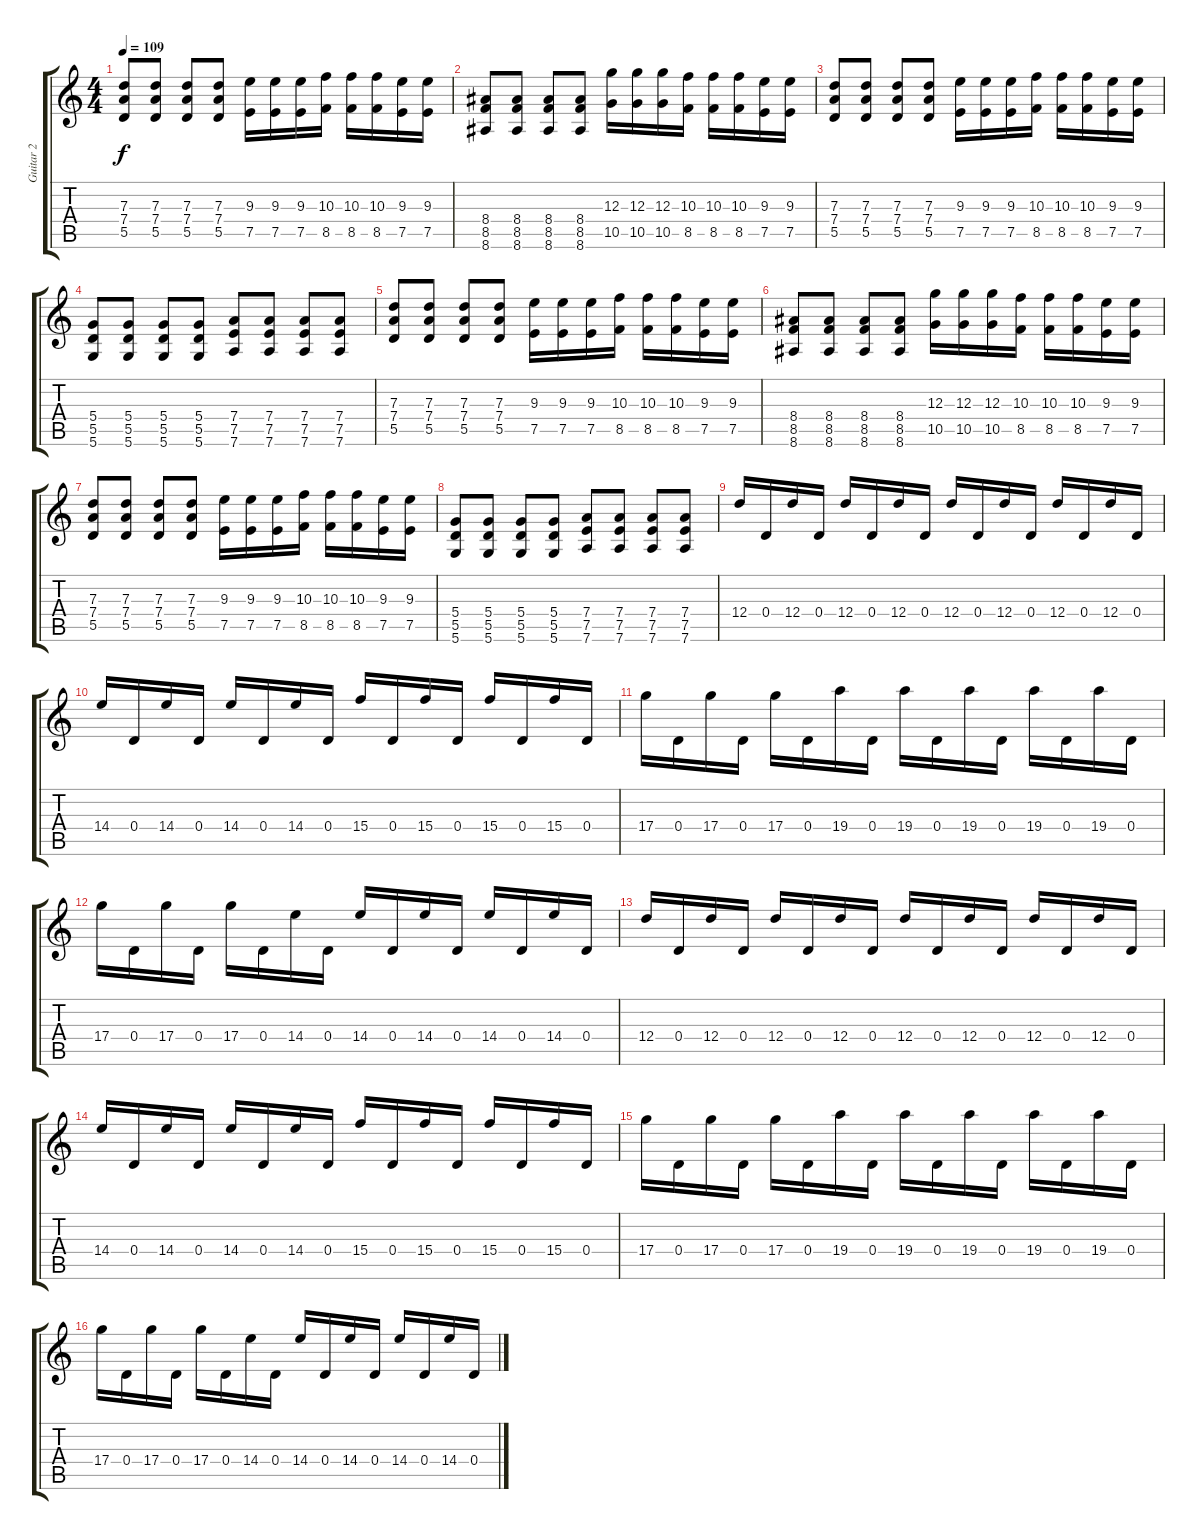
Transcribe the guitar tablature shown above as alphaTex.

\track ("Guitar 2" "Guitar 2") {instrument distortionguitar}
\staff {score tabs}
\tuning (E4 B3 G3 D3 A2 D2) {hide}
\ts (4 4)
\tempo 109
\clef g2
\ks c
(7.3 7.4 5.5).8{dy f} (7.3 7.4 5.5).8 (7.3 7.4 5.5).8 (7.3 7.4 5.5).8 (9.3 7.5).16 (9.3 7.5).16 (9.3 7.5).16 (10.3 8.5).16 (10.3 8.5).16 (10.3 8.5).16 (9.3 7.5).16 (9.3 7.5).16 |
(8.4 8.5 8.6).8 (8.4 8.5 8.6).8 (8.4 8.5 8.6).8 (8.4 8.5 8.6).8 (12.3 10.5).16 (12.3 10.5).16 (12.3 10.5).16 (10.3 8.5).16 (10.3 8.5).16 (10.3 8.5).16 (9.3 7.5).16 (9.3 7.5).16 |
(7.3 7.4 5.5).8 (7.3 7.4 5.5).8 (7.3 7.4 5.5).8 (7.3 7.4 5.5).8 (9.3 7.5).16 (9.3 7.5).16 (9.3 7.5).16 (10.3 8.5).16 (10.3 8.5).16 (10.3 8.5).16 (9.3 7.5).16 (9.3 7.5).16 |
(5.4 5.5 5.6).8 (5.4 5.5 5.6).8 (5.4 5.5 5.6).8 (5.4 5.5 5.6).8 (7.4 7.5 7.6).8 (7.4 7.5 7.6).8 (7.4 7.5 7.6).8 (7.4 7.5 7.6).8 |
(7.3 7.4 5.5).8 (7.3 7.4 5.5).8 (7.3 7.4 5.5).8 (7.3 7.4 5.5).8 (9.3 7.5).16 (9.3 7.5).16 (9.3 7.5).16 (10.3 8.5).16 (10.3 8.5).16 (10.3 8.5).16 (9.3 7.5).16 (9.3 7.5).16 |
(8.4 8.5 8.6).8 (8.4 8.5 8.6).8 (8.4 8.5 8.6).8 (8.4 8.5 8.6).8 (12.3 10.5).16 (12.3 10.5).16 (12.3 10.5).16 (10.3 8.5).16 (10.3 8.5).16 (10.3 8.5).16 (9.3 7.5).16 (9.3 7.5).16 |
(7.3 7.4 5.5).8 (7.3 7.4 5.5).8 (7.3 7.4 5.5).8 (7.3 7.4 5.5).8 (9.3 7.5).16 (9.3 7.5).16 (9.3 7.5).16 (10.3 8.5).16 (10.3 8.5).16 (10.3 8.5).16 (9.3 7.5).16 (9.3 7.5).16 |
(5.4 5.5 5.6).8 (5.4 5.5 5.6).8 (5.4 5.5 5.6).8 (5.4 5.5 5.6).8 (7.4 7.5 7.6).8 (7.4 7.5 7.6).8 (7.4 7.5 7.6).8 (7.4 7.5 7.6).8 |
12.4.16 0.4.16 12.4.16 0.4.16 12.4.16 0.4.16 12.4.16 0.4.16 12.4.16 0.4.16 12.4.16 0.4.16 12.4.16 0.4.16 12.4.16 0.4.16 |
14.4.16 0.4.16 14.4.16 0.4.16 14.4.16 0.4.16 14.4.16 0.4.16 15.4.16 0.4.16 15.4.16 0.4.16 15.4.16 0.4.16 15.4.16 0.4.16 |
17.4.16 0.4.16 17.4.16 0.4.16 17.4.16 0.4.16 19.4.16 0.4.16 19.4.16 0.4.16 19.4.16 0.4.16 19.4.16 0.4.16 19.4.16 0.4.16 |
17.4.16 0.4.16 17.4.16 0.4.16 17.4.16 0.4.16 14.4.16 0.4.16 14.4.16 0.4.16 14.4.16 0.4.16 14.4.16 0.4.16 14.4.16 0.4.16 |
12.4.16 0.4.16 12.4.16 0.4.16 12.4.16 0.4.16 12.4.16 0.4.16 12.4.16 0.4.16 12.4.16 0.4.16 12.4.16 0.4.16 12.4.16 0.4.16 |
14.4.16 0.4.16 14.4.16 0.4.16 14.4.16 0.4.16 14.4.16 0.4.16 15.4.16 0.4.16 15.4.16 0.4.16 15.4.16 0.4.16 15.4.16 0.4.16 |
17.4.16 0.4.16 17.4.16 0.4.16 17.4.16 0.4.16 19.4.16 0.4.16 19.4.16 0.4.16 19.4.16 0.4.16 19.4.16 0.4.16 19.4.16 0.4.16 |
17.4.16 0.4.16 17.4.16 0.4.16 17.4.16 0.4.16 14.4.16 0.4.16 14.4.16 0.4.16 14.4.16 0.4.16 14.4.16 0.4.16 14.4.16 0.4.16
